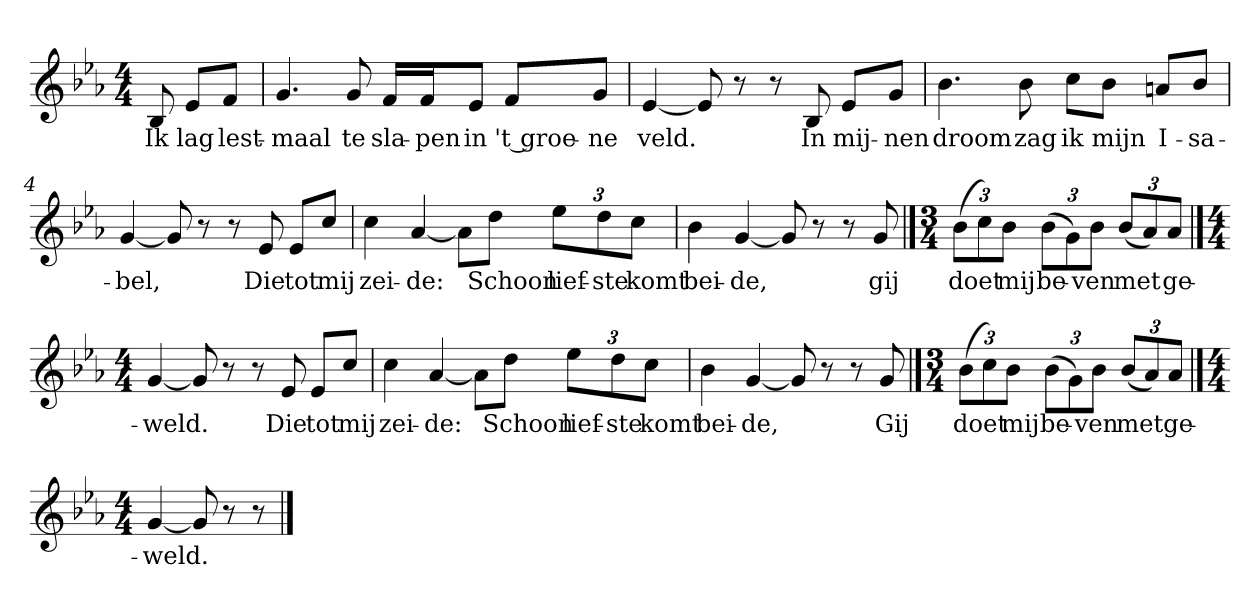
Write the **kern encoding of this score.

**kern	**text
*part1	*part1
*staff1	*staff1
*clefG2	*
*k[b-e-a-]	*
*E-:	*
*M4/4	*
*MM120	*
=	=
8B-	Ik
8e-/L	lag
8f/J	lest-
=1	=1
4.g	-maal
8g	te
16f/LL	sla-
16f/J	-pen
8e-/J	in
8f/L	't groe-
8g/J	-ne
=2	=2
[4e-	veld.
8e-]	.
8r	.
8r	.
8B-	In
8e-/L	mij-
8g/J	-nen
=3	=3
4.b-	droom
8b-	zag
8cc\L	ik
8b-\J	mijn
8an/L	I-
8b-/J	-sa-
=4	=4
[4g	-bel,
8g]	.
8r	.
8r	.
8e-	Die
8e-/L	tot
8cc/J	mij
=5	=5
4cc	zei-
[4a-	-de:
8a-\L]	.
8dd\J	Schoon
12ee-\L	lief-
12dd\	-ste
12cc\J	komt
=6	=6
4b-	bei-
[4g	-de,
8g]	.
8r	.
8r	.
8g	gij
==7	==7
*M3/4	*
(12b-\L	doet
12cc\)	.
12b-\J	mij
(12b-\L	be-
12g\)	.
12b-\J	-ven
(12b-/L	met
12a-/)	.
12a-/J	ge-
==8	==8
*M4/4	*
[4g	-weld.
8g]	.
8r	.
8r	.
8e-	Die
8e-/L	tot
8cc/J	mij
=9	=9
4cc	zei-
[4a-	-de:
8a-\L]	.
8dd\J	Schoon
12ee-\L	lief-
12dd\	-ste
12cc\J	komt
=10	=10
4b-	bei-
[4g	-de,
8g]	.
8r	.
8r	.
8g	Gij
==11	==11
*M3/4	*
(12b-\L	doet
12cc\)	.
12b-\J	mij
(12b-\L	be-
12g\)	.
12b-\J	-ven
(12b-/L	met
12a-/)	.
12a-/J	ge-
==12	==12
*M4/4	*
[4g	-weld.
8g]	.
8r	.
8r	.
==	==
*-	*-
